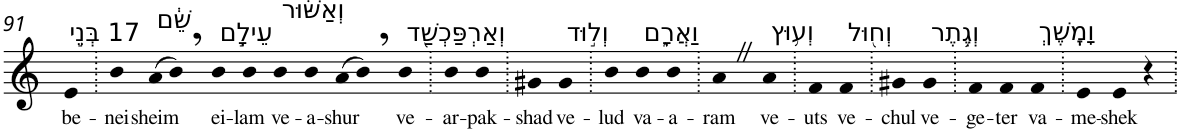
**kern	**text
*part1	*part1
*staff1	*staff1
*I"Piano	*
*I'Pno	*
!!LO:PB:g=z
*clefG2	*
*k[]	*
=91	=91
!LO:TX:a:t=17 בְּנֵ֣י	!
!	!LO:LY:b
4e	be-
=92.	=92.
!	!LO:LY:b
4b	-nei
!LO:TX:a:t=שֵׁ֔ם	!
!	!LO:LY:b
(>8a	sheim
8b,)	.
!LO:TX:a:t=עֵילָ֣ם	!
!	!LO:LY:b
4b	ei-
!	!LO:LY:b
4b	-lam
!LO:TX:a:t=וְאַשּׁ֔וּר	!
!	!LO:LY:b
4b	ve-
!	!LO:LY:b
4b	-a-
!	!LO:LY:b
(>8a	-shur
8b,)	.
!LO:TX:a:t=וְאַרְפַּכְשַׁ֖ד	!
!	!LO:LY:b
4b	ve-
=93.	=93.
!	!LO:LY:b
4b	-ar-
!	!LO:LY:b
4b	-pak-
=94.	=94.
!	!LO:LY:b
4g#X	-shad
!LO:TX:a:t=וְל֣וּד	!
!	!LO:LY:b
4g#	ve-
=95.	=95.
!	!LO:LY:b
4b	-lud
!LO:TX:a:t=וַאֲרָ֑ם	!
!	!LO:LY:b
4b	va-
!	!LO:LY:b
4b	-a-
=96.	=96.
!	!LO:LY:b
4aZ	-ram
!LO:TX:a:t=וְע֥וּץ	!
!	!LO:LY:b
4a	ve-
=97.	=97.
!	!LO:LY:b
4f	-uts
!LO:TX:a:t=וְח֖וּל	!
!	!LO:LY:b
4f	ve-
=98.	=98.
!	!LO:LY:b
4g#X	-chul
!LO:TX:a:t=וְגֶ֥תֶר	!
!	!LO:LY:b
4g#	ve-
=99.	=99.
!	!LO:LY:b
4f	-ge-
!	!LO:LY:b
4f	-ter
!LO:TX:a:t=וָמֶֽשֶׁךְ	!
!	!LO:LY:b
4f	va-
=100.	=100.
!	!LO:LY:b
4e	-me-
!	!LO:LY:b
4e	-shek
4r	.
=.	=.
*-	*-
